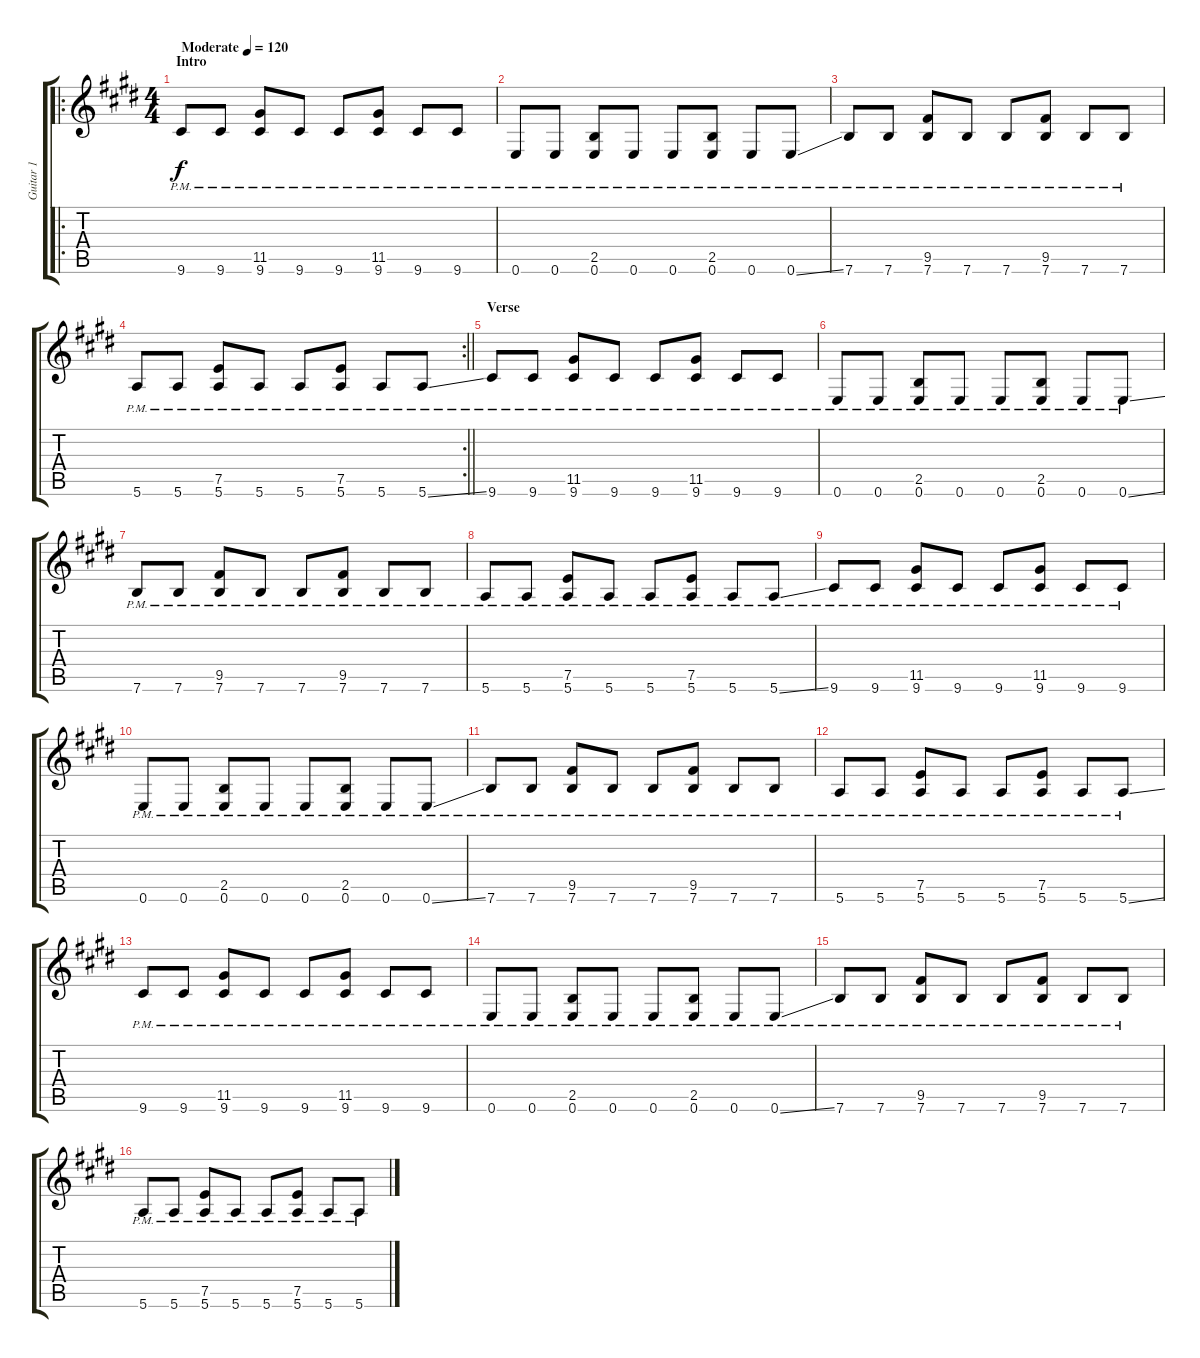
\track ("Guitar 1" "Guitar 1") {instrument electricguitarmuted}
\staff {score tabs}
\tuning (E4 B3 G3 D3 A2 E2) {hide}
\ro
\ts (4 4)
\section ("" "Intro")
\tempo (120 "Moderate")
\clef g2
\ks e
9.6{pm}.8{dy f instrument electricguitarmuted} 9.6{pm}.8 (11.5{pm} 9.6{pm}).8 9.6{pm}.8 9.6{pm}.8 (11.5{pm} 9.6{pm}).8 9.6{pm}.8 9.6{pm}.8 |
0.6{pm}.8 0.6{pm}.8 (2.5{pm} 0.6{pm}).8 0.6{pm}.8 0.6{pm}.8 (2.5{pm} 0.6{pm}).8 0.6{pm}.8 0.6{ss pm}.8 |
7.6{pm}.8 7.6{pm}.8 (9.5{pm} 7.6{pm}).8 7.6{pm}.8 7.6{pm}.8 (9.5{pm} 7.6{pm}).8 7.6{pm}.8 7.6{pm}.8 |
\rc 2
\barLineRight lightlight
5.6{pm}.8 5.6{pm}.8 (7.5{pm} 5.6{pm}).8 5.6{pm}.8 5.6{pm}.8 (7.5{pm} 5.6{pm}).8 5.6{pm}.8 5.6{ss pm}.8 |
\section ("" "Verse")
9.6{pm}.8 9.6{pm}.8 (11.5{pm} 9.6{pm}).8 9.6{pm}.8 9.6{pm}.8 (11.5{pm} 9.6{pm}).8 9.6{pm}.8 9.6{pm}.8 |
0.6{pm}.8 0.6{pm}.8 (2.5{pm} 0.6{pm}).8 0.6{pm}.8 0.6{pm}.8 (2.5{pm} 0.6{pm}).8 0.6{pm}.8 0.6{ss pm}.8 |
7.6{pm}.8 7.6{pm}.8 (9.5{pm} 7.6{pm}).8 7.6{pm}.8 7.6{pm}.8 (9.5{pm} 7.6{pm}).8 7.6{pm}.8 7.6{pm}.8 |
5.6{pm}.8 5.6{pm}.8 (7.5{pm} 5.6{pm}).8 5.6{pm}.8 5.6{pm}.8 (7.5{pm} 5.6{pm}).8 5.6{pm}.8 5.6{ss pm}.8 |
9.6{pm}.8 9.6{pm}.8 (11.5{pm} 9.6{pm}).8 9.6{pm}.8 9.6{pm}.8 (11.5{pm} 9.6{pm}).8 9.6{pm}.8 9.6{pm}.8 |
0.6{pm}.8 0.6{pm}.8 (2.5{pm} 0.6{pm}).8 0.6{pm}.8 0.6{pm}.8 (2.5{pm} 0.6{pm}).8 0.6{pm}.8 0.6{ss pm}.8 |
7.6{pm}.8 7.6{pm}.8 (9.5{pm} 7.6{pm}).8 7.6{pm}.8 7.6{pm}.8 (9.5{pm} 7.6{pm}).8 7.6{pm}.8 7.6{pm}.8 |
5.6{pm}.8 5.6{pm}.8 (7.5{pm} 5.6{pm}).8 5.6{pm}.8 5.6{pm}.8 (7.5{pm} 5.6{pm}).8 5.6{pm}.8 5.6{ss pm}.8 |
9.6{pm}.8 9.6{pm}.8 (11.5{pm} 9.6{pm}).8 9.6{pm}.8 9.6{pm}.8 (11.5{pm} 9.6{pm}).8 9.6{pm}.8 9.6{pm}.8 |
0.6{pm}.8 0.6{pm}.8 (2.5{pm} 0.6{pm}).8 0.6{pm}.8 0.6{pm}.8 (2.5{pm} 0.6{pm}).8 0.6{pm}.8 0.6{ss pm}.8 |
7.6{pm}.8 7.6{pm}.8 (9.5{pm} 7.6{pm}).8 7.6{pm}.8 7.6{pm}.8 (9.5{pm} 7.6{pm}).8 7.6{pm}.8 7.6{pm}.8 |
5.6{pm}.8 5.6{pm}.8 (7.5{pm} 5.6{pm}).8 5.6{pm}.8 5.6{pm}.8 (7.5{pm} 5.6{pm}).8 5.6{pm}.8 5.6{ss pm}.8
